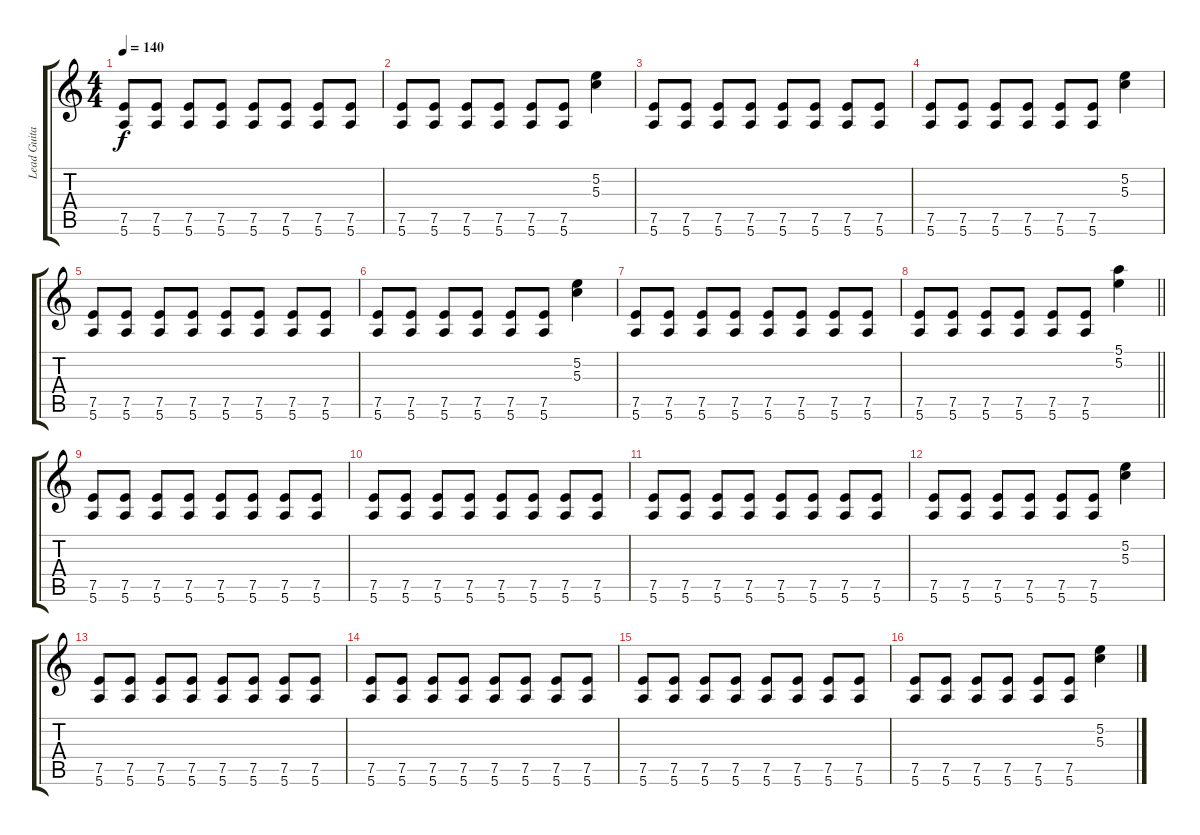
\track ("Lead Guitar" "Lead Guita") {instrument distortionguitar}
\staff {score tabs}
\tuning (E4 B3 G3 D3 A2 E2) {hide}
\ts (4 4)
\tempo 140
\clef g2
\ks c
(7.5 5.6).8{dy f instrument distortionguitar} (7.5 5.6).8 (7.5 5.6).8 (7.5 5.6).8 (7.5 5.6).8 (7.5 5.6).8 (7.5 5.6).8 (7.5 5.6).8 |
(7.5 5.6).8 (7.5 5.6).8 (7.5 5.6).8 (7.5 5.6).8 (7.5 5.6).8 (7.5 5.6).8 (5.2 5.3).4 |
(7.5 5.6).8 (7.5 5.6).8 (7.5 5.6).8 (7.5 5.6).8 (7.5 5.6).8 (7.5 5.6).8 (7.5 5.6).8 (7.5 5.6).8 |
(7.5 5.6).8 (7.5 5.6).8 (7.5 5.6).8 (7.5 5.6).8 (7.5 5.6).8 (7.5 5.6).8 (5.2 5.3).4 |
(7.5 5.6).8 (7.5 5.6).8 (7.5 5.6).8 (7.5 5.6).8 (7.5 5.6).8 (7.5 5.6).8 (7.5 5.6).8 (7.5 5.6).8 |
(7.5 5.6).8 (7.5 5.6).8 (7.5 5.6).8 (7.5 5.6).8 (7.5 5.6).8 (7.5 5.6).8 (5.2 5.3).4 |
(7.5 5.6).8 (7.5 5.6).8 (7.5 5.6).8 (7.5 5.6).8 (7.5 5.6).8 (7.5 5.6).8 (7.5 5.6).8 (7.5 5.6).8 |
\barLineRight lightlight
(7.5 5.6).8 (7.5 5.6).8 (7.5 5.6).8 (7.5 5.6).8 (7.5 5.6).8 (7.5 5.6).8 (5.1 5.2).4 |
(7.5 5.6).8 (7.5 5.6).8 (7.5 5.6).8 (7.5 5.6).8 (7.5 5.6).8 (7.5 5.6).8 (7.5 5.6).8 (7.5 5.6).8 |
(7.5 5.6).8 (7.5 5.6).8 (7.5 5.6).8 (7.5 5.6).8 (7.5 5.6).8 (7.5 5.6).8 (7.5 5.6).8 (7.5 5.6).8 |
(7.5 5.6).8 (7.5 5.6).8 (7.5 5.6).8 (7.5 5.6).8 (7.5 5.6).8 (7.5 5.6).8 (7.5 5.6).8 (7.5 5.6).8 |
(7.5 5.6).8 (7.5 5.6).8 (7.5 5.6).8 (7.5 5.6).8 (7.5 5.6).8 (7.5 5.6).8 (5.2 5.3).4 |
(7.5 5.6).8 (7.5 5.6).8 (7.5 5.6).8 (7.5 5.6).8 (7.5 5.6).8 (7.5 5.6).8 (7.5 5.6).8 (7.5 5.6).8 |
(7.5 5.6).8 (7.5 5.6).8 (7.5 5.6).8 (7.5 5.6).8 (7.5 5.6).8 (7.5 5.6).8 (7.5 5.6).8 (7.5 5.6).8 |
(7.5 5.6).8 (7.5 5.6).8 (7.5 5.6).8 (7.5 5.6).8 (7.5 5.6).8 (7.5 5.6).8 (7.5 5.6).8 (7.5 5.6).8 |
(7.5 5.6).8 (7.5 5.6).8 (7.5 5.6).8 (7.5 5.6).8 (7.5 5.6).8 (7.5 5.6).8 (5.2 5.3).4
